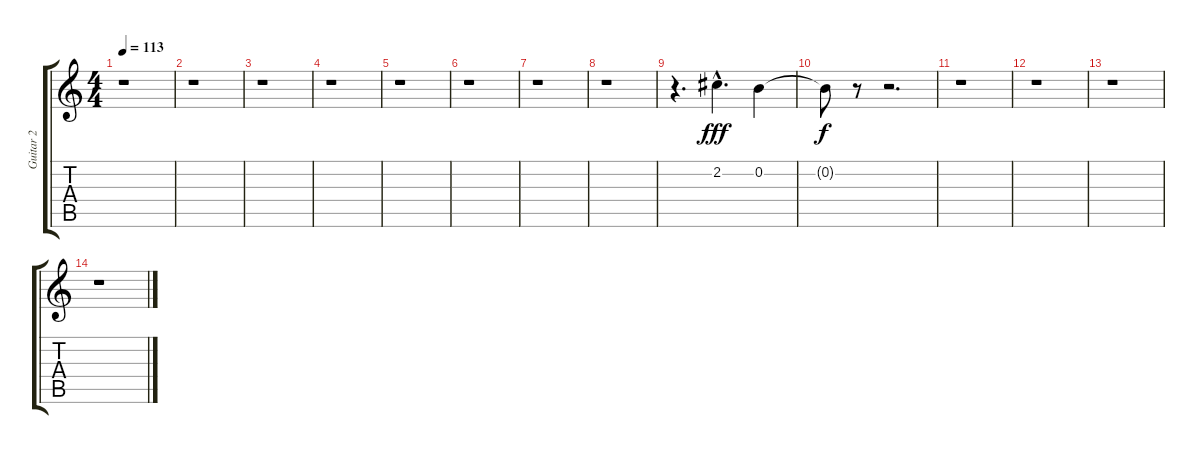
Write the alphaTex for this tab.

\track ("Guitar 2" "Guitar 2") {instrument overdrivenguitar}
\staff {score tabs}
\tuning (E4 B3 G3 D3 A2 E2) {hide}
\ts (4 4)
\tempo 113
\clef g2
\ks c
r.1{dy f} |
r.1 |
r.1 |
r.1 |
r.1 |
r.1 |
r.1 |
r.1 |
r.4{d} 2.2{hac}.4{d dy fff instrument choiraahs} 0.2.4 |
0.2{t}.8{dy f} r.8 r.2{d} |
r.1 |
r.1 |
r.1 |
r.1
